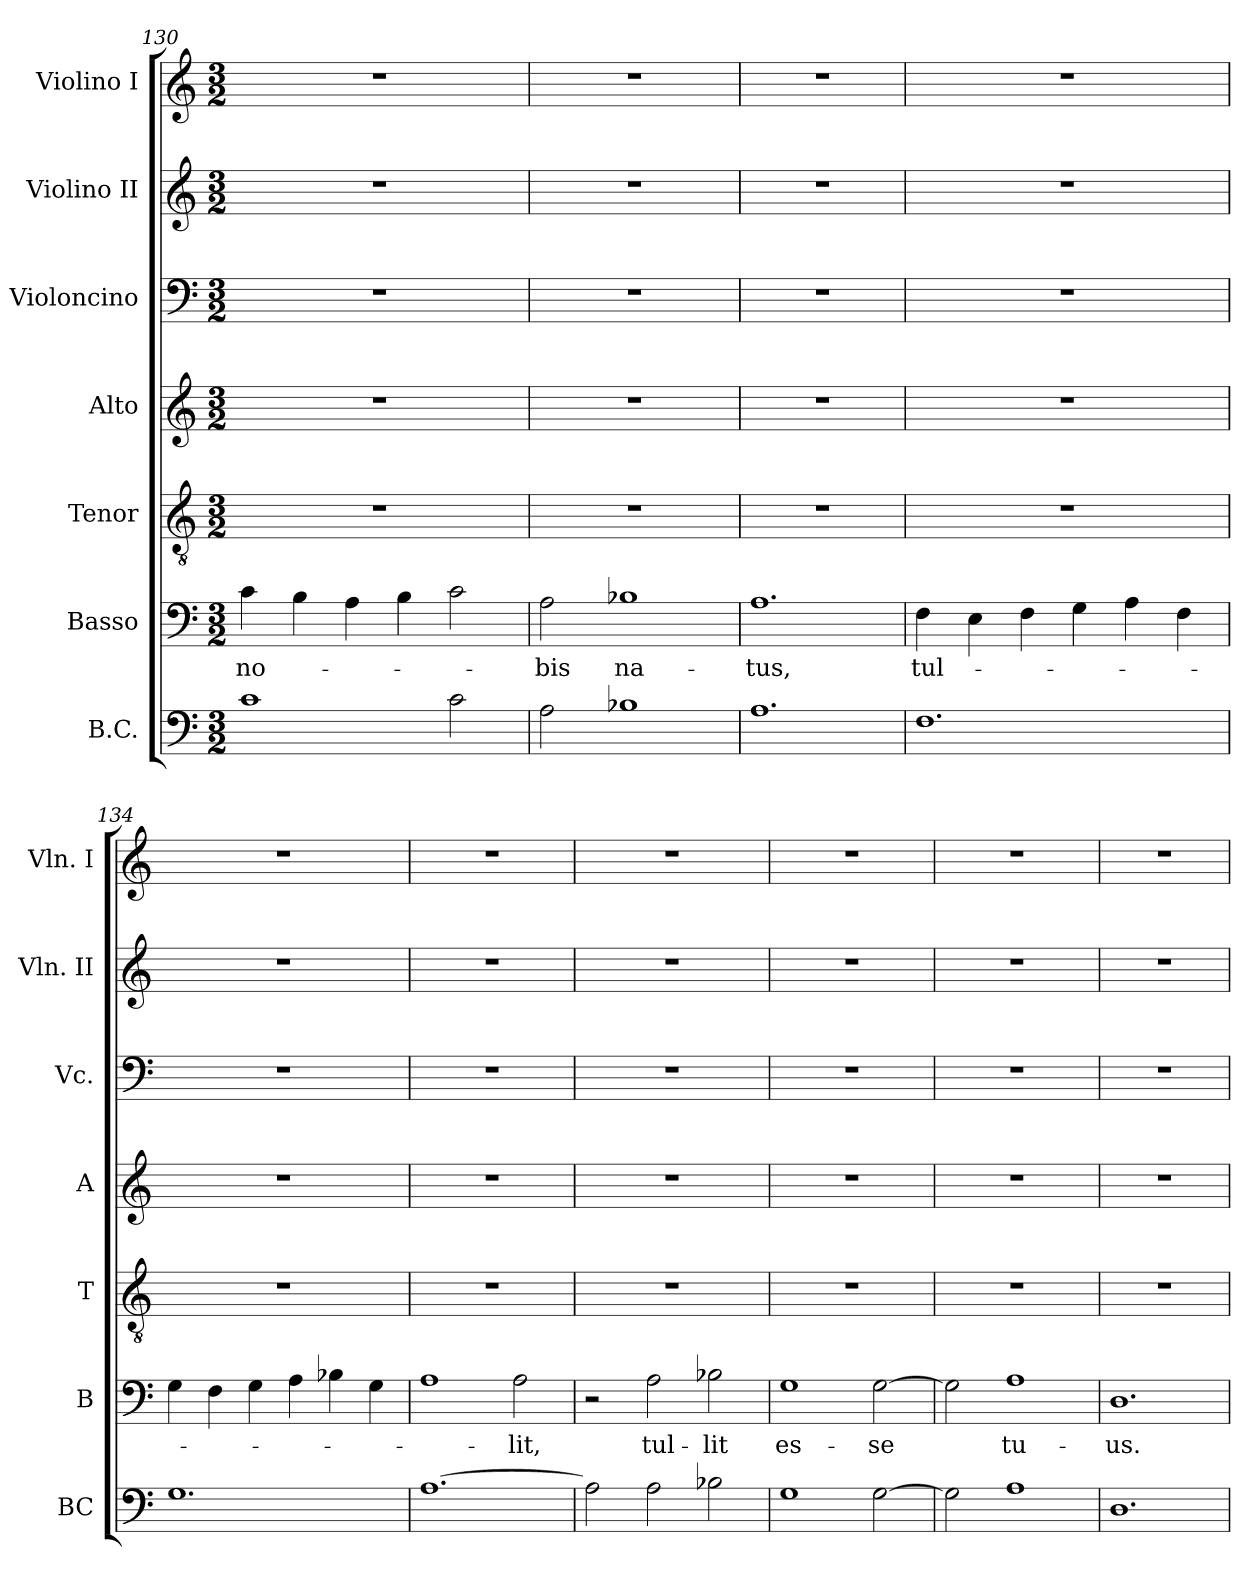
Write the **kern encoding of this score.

**kern	**kern	**text	**kern	**kern	**kern	**kern	**kern
*part7	*part6	*part6	*part5	*part4	*part3	*part2	*part1
*staff7	*staff6	*staff6	*staff5	*staff4	*staff3	*staff2	*staff1
*I"B.C.	*I"Basso	*	*I"Tenor	*I"Alto	*I"Violoncino	*I"Violino II	*I"Violino I
*I'BC	*I'B	*	*I'T	*I'A	*I'Vc.	*I'Vln. II	*I'Vln. I
!!LO:LB:g=z
*clefF4	*clefF4	*	*clefGv2	*clefG2	*clefF4	*clefG2	*clefG2
*k[]	*k[]	*	*k[]	*k[]	*k[]	*k[]	*k[]
*C:	*C:	*	*C:	*C:	*C:	*C:	*C:
*M3/2	*M3/2	*	*M3/2	*M3/2	*M3/2	*M3/2	*M3/2
=130	=130	=130	=130	=130	=130	=130	=130
!	!	!LO:LY:b	!	!	!	!	!
1c	4c\	no-	1.r	1.r	1.r	1.r	1.r
.	4B\	.	.	.	.	.	.
.	4A\	.	.	.	.	.	.
.	4B\	.	.	.	.	.	.
2c\	2c\	.	.	.	.	.	.
=131	=131	=131	=131	=131	=131	=131	=131
!	!	!LO:LY:b	!	!	!	!	!
2A\	2A\	-bis	1.r	1.r	1.r	1.r	1.r
!	!	!LO:LY:b	!	!	!	!	!
1B-X	1B-X	na-	.	.	.	.	.
=132	=132	=132	=132	=132	=132	=132	=132
!	!	!LO:LY:b	!	!	!	!	!
1.A	1.A	-tus,	1.r	1.r	1.r	1.r	1.r
=133	=133	=133	=133	=133	=133	=133	=133
!	!	!LO:LY:b	!	!	!	!	!
1.F	4F\	tul-	1.r	1.r	1.r	1.r	1.r
.	4E\	.	.	.	.	.	.
.	4F\	.	.	.	.	.	.
.	4G\	.	.	.	.	.	.
.	4A\	.	.	.	.	.	.
.	4F\	.	.	.	.	.	.
=134	=134	=134	=134	=134	=134	=134	=134
1.G	4G\	.	1.r	1.r	1.r	1.r	1.r
.	4F\	.	.	.	.	.	.
.	4G\	.	.	.	.	.	.
.	4A\	.	.	.	.	.	.
.	4B-X\	.	.	.	.	.	.
.	4G\	.	.	.	.	.	.
=135	=135	=135	=135	=135	=135	=135	=135
[1.A	1A	.	1.r	1.r	1.r	1.r	1.r
!	!	!LO:LY:b	!	!	!	!	!
.	2A\	-lit,	.	.	.	.	.
!!LO:LB:g=z
=136	=136	=136	=136	=136	=136	=136	=136
2A\]	2r	.	1.r	1.r	1.r	1.r	1.r
!	!	!LO:LY:b	!	!	!	!	!
2A\	2A\	tul-	.	.	.	.	.
!	!	!LO:LY:b	!	!	!	!	!
2B-X\	2B-X\	-lit	.	.	.	.	.
=137	=137	=137	=137	=137	=137	=137	=137
!	!	!LO:LY:b	!	!	!	!	!
1G	1G	es-	1.r	1.r	1.r	1.r	1.r
!	!	!LO:LY:b	!	!	!	!	!
[2G\	[2G\	-se	.	.	.	.	.
=138	=138	=138	=138	=138	=138	=138	=138
2G\]	2G\]	.	1.r	1.r	1.r	1.r	1.r
!	!	!LO:LY:b	!	!	!	!	!
1A	1A	tu-	.	.	.	.	.
=139	=139	=139	=139	=139	=139	=139	=139
!	!	!LO:LY:b	!	!	!	!	!
1.D	1.D	-us.	1.r	1.r	1.r	1.r	1.r
=	=	=	=	=	=	=	=
*-	*-	*-	*-	*-	*-	*-	*-
